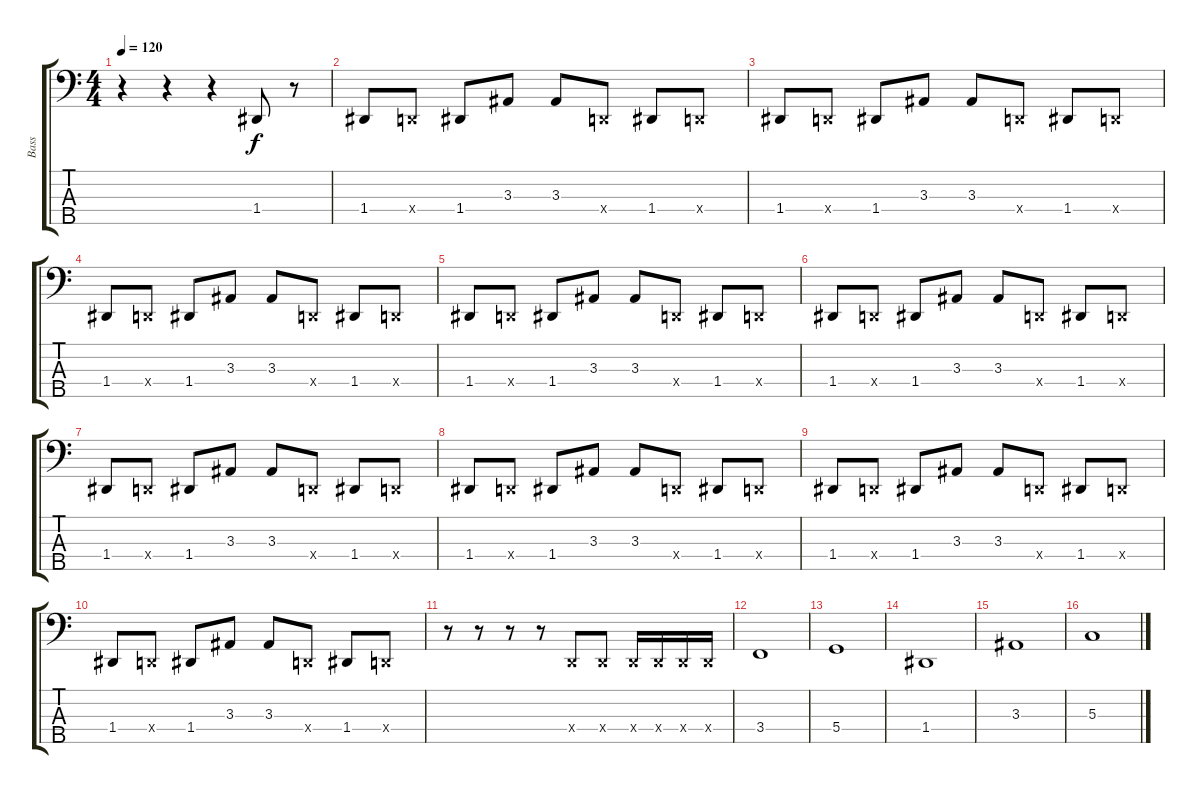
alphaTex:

\track ("Bass" "Bass") {instrument electricbassfinger}
\staff {score tabs}
\tuning (F2 C2 G1 D1 G0) {hide}
\ts (4 4)
\tempo 120
\clef f4
\ks c
r.4{dy f} r.4 r.4 1.4.8 r.8 |
1.4.8 0.4{x}.8 1.4.8 3.3.8 3.3.8 0.4{x}.8 1.4.8 0.4{x}.8 |
1.4.8 0.4{x}.8 1.4.8 3.3.8 3.3.8 0.4{x}.8 1.4.8 0.4{x}.8 |
1.4.8 0.4{x}.8 1.4.8 3.3.8 3.3.8 0.4{x}.8 1.4.8 0.4{x}.8 |
1.4.8 0.4{x}.8 1.4.8 3.3.8 3.3.8 0.4{x}.8 1.4.8 0.4{x}.8 |
1.4.8 0.4{x}.8 1.4.8 3.3.8 3.3.8 0.4{x}.8 1.4.8 0.4{x}.8 |
1.4.8 0.4{x}.8 1.4.8 3.3.8 3.3.8 0.4{x}.8 1.4.8 0.4{x}.8 |
1.4.8 0.4{x}.8 1.4.8 3.3.8 3.3.8 0.4{x}.8 1.4.8 0.4{x}.8 |
1.4.8 0.4{x}.8 1.4.8 3.3.8 3.3.8 0.4{x}.8 1.4.8 0.4{x}.8 |
1.4.8 0.4{x}.8 1.4.8 3.3.8 3.3.8 0.4{x}.8 1.4.8 0.4{x}.8 |
r.8 r.8 r.8 r.8 0.4{x}.8 0.4{x}.8 0.4{x}.16 0.4{x}.16 0.4{x}.16 0.4{x}.16 |
3.4.1 |
5.4.1 |
1.4.1 |
3.3.1 |
5.3.1
